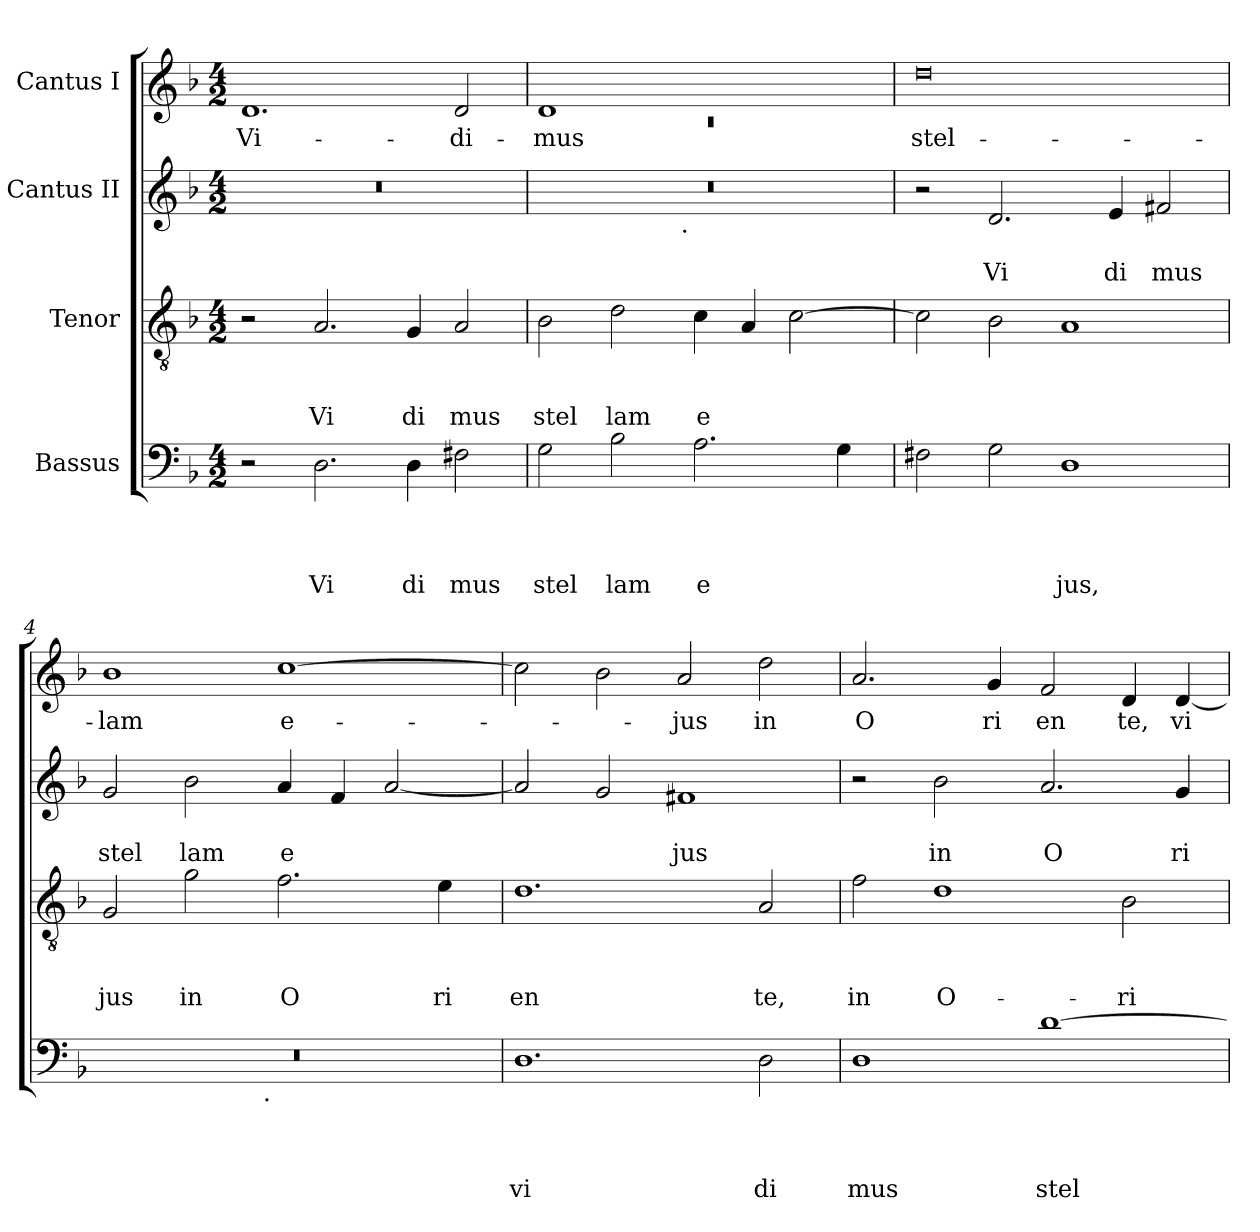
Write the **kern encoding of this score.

**kern	**text	**text	**text	**text	**kern	**text	**text	**text	**kern	**text	**text	**kern	**text
*part4	*part4	*part4	*part4	*part4	*part3	*part3	*part3	*part3	*part2	*part2	*part2	*part1	*part1
*staff4	*staff4	*staff4	*staff4	*staff4	*staff3	*staff3	*staff3	*staff3	*staff2	*staff2	*staff2	*staff1	*staff1
*I"Bassus	*	*	*	*	*I"Tenor	*	*	*	*I"Cantus II	*	*	*I"Cantus I	*
*clefF4	*	*	*	*	*clefGv2	*	*	*	*clefG2	*	*	*clefG2	*
*k[b-]	*	*	*	*	*k[b-]	*	*	*	*k[b-]	*	*	*k[b-]	*
*F:	*	*	*	*	*F:	*	*	*	*F:	*	*	*F:	*
*M4/2	*	*	*	*	*M4/2	*	*	*	*M4/2	*	*	*M4/2	*
=1	=1	=1	=1	=1	=1	=1	=1	=1	=1	=1	=1	=1	=1
!	!	!	!	!	!	!	!	!	!	!	!	!	!LO:LY:b
2r	.	.	.	.	2r	.	.	.	0r	.	.	1.d	Vi-
!	!	!	!	!LO:LY:b	!	!	!	!LO:LY:b	!	!	!	!	!
2.D\	.	.	.	Vi	2.A/	.	.	Vi	.	.	.	.	.
!	!	!	!	!LO:LY:b	!	!	!	!LO:LY:b	!	!	!	!	!
4D\	.	.	.	di	4G/	.	.	di	.	.	.	.	.
!	!	!	!	!LO:LY:b	!	!	!	!LO:LY:b	!	!	!	!	!LO:LY:b
2F#X\	.	.	.	mus	2A/	.	.	mus	.	.	.	2d/	-di-
=2	=2	=2	=2	=2	=2	=2	=2	=2	=2	=2	=2	=2	=2
*	*	*	*	*	*	*	*	*	*	*	*	*^	*
!	!	!	!	!LO:LY:b	!	!	!	!LO:LY:b	!	!	!	!	!LO:N:vis=1	!LO:LY:b
*	*	*	*	*	*	*	*	*	*^	*	*	*	*	*
2G\	.	.	.	stel	2B-\	.	.	stel	0r	2ryy	.	.	1d	0rc	-mus
!	!	!	!	!LO:LY:b	!	!	!	!LO:LY:b	!	!	!	!	!	!	!
2B-\	.	.	.	lam	2d\	.	.	lam	.	4...ryy	.	.	.	.	.
!	!	!	!	!	!	!	!	!	!	!LO:TX:b:t=.	!	!	!	!	!
.	.	.	.	.	.	.	.	.	.	1ryy	.	.	.	.	.
!	!	!	!	!LO:LY:b	!	!	!	!LO:LY:b	!	!	!	!	!	!	!
2.A\	.	.	.	e	4c\	.	.	e	.	.	.	.	1ryy	.	.
.	.	.	.	.	4A/	.	.	.	.	.	.	.	.	.	.
.	.	.	.	.	[>2c\	.	.	.	.	.	.	.	.	.	.
4G\	.	.	.	.	.	.	.	.	.	.	.	.	.	.	.
.	.	.	.	.	.	.	.	.	.	32ryy	.	.	.	.	.
=3	=3	=3	=3	=3	=3	=3	=3	=3	=3	=3	=3	=3	=3	=3	=3
!	!	!	!	!	!	!	!	!	!	!	!	!	!	!	!LO:LY:b
*	*	*	*	*	*	*	*	*	*v	*v	*	*	*	*	*
*	*	*	*	*	*	*	*	*	*	*	*	*v	*v	*
2F#X\	.	.	.	.	2c\]	.	.	.	2r	.	.	0dd	stel-
!	!	!	!	!	!	!	!	!	!	!	!LO:LY:b	!	!
2G\	.	.	.	.	2B-\	.	.	.	2.d/	.	Vi	.	.
!	!	!	!	!LO:LY:b	!	!	!	!	!	!	!	!	!
1D	.	.	.	jus,	1A	.	.	.	.	.	.	.	.
!	!	!	!	!	!	!	!	!	!	!	!LO:LY:b	!	!
.	.	.	.	.	.	.	.	.	4e/	.	di	.	.
!	!	!	!	!	!	!	!	!	!	!	!LO:LY:b	!	!
.	.	.	.	.	.	.	.	.	2f#X/	.	mus	.	.
=4	=4	=4	=4	=4	=4	=4	=4	=4	=4	=4	=4	=4	=4
!	!	!	!	!	!	!	!	!LO:LY:b	!	!	!LO:LY:b	!	!LO:LY:b
*^	*	*	*	*	*	*	*	*	*	*	*	*	*
0r	2ryy	.	.	.	.	2G/	.	.	jus	2g/	.	stel	1b-	-lam
!	!	!	!	!	!	!	!	!	!LO:LY:b	!	!	!LO:LY:b	!	!
.	4...ryy	.	.	.	.	2g\	.	.	in	2b-\	.	lam	.	.
!	!LO:TX:b:t=.	!	!	!	!	!	!	!	!	!	!	!	!	!
.	1ryy	.	.	.	.	.	.	.	.	.	.	.	.	.
!	!	!	!	!	!	!	!	!	!LO:LY:b	!	!	!LO:LY:b	!	!LO:LY:b:rj
.	.	.	.	.	.	2.f\	.	.	O	4a/	.	e	[>1cc	e-
.	.	.	.	.	.	.	.	.	.	4f/	.	.	.	.
.	.	.	.	.	.	.	.	.	.	[<2a/	.	.	.	.
!	!	!	!	!	!	!	!	!	!LO:LY:b	!	!	!	!	!
.	.	.	.	.	.	4e\	.	.	ri	.	.	.	.	.
.	32ryy	.	.	.	.	.	.	.	.	.	.	.	.	.
=5	=5	=5	=5	=5	=5	=5	=5	=5	=5	=5	=5	=5	=5	=5
!	!	!	!	!	!LO:LY:b	!	!	!	!LO:LY:b	!	!	!	!	!
*v	*v	*	*	*	*	*	*	*	*	*	*	*	*	*
1.D	.	.	.	vi	1.d	.	.	en	2a/]	.	.	2cc>\]	.
.	.	.	.	.	.	.	.	.	2g/	.	.	2b-\	.
!	!	!	!	!	!	!	!	!	!	!	!LO:LY:b	!	!LO:LY:b
.	.	.	.	.	.	.	.	.	1f#X	.	jus	2a/	-jus
!	!	!	!	!LO:LY:b	!	!	!	!LO:LY:b	!	!	!	!	!LO:LY:b
2D\	.	.	.	di	2A/	.	.	te,	.	.	.	2dd\	in
!!LO:LB:g=z
=6	=6	=6	=6	=6	=6	=6	=6	=6	=6	=6	=6	=6	=6
!	!	!	!	!LO:LY:b	!	!	!	!LO:LY:b	!	!	!	!	!LO:LY:b
1D	.	.	.	mus	2f\	.	.	in	2r	.	.	2.a/	O
!	!	!	!	!	!	!	!	!LO:LY:b	!	!	!LO:LY:b	!	!
.	.	.	.	.	1d	.	.	O-	2b-\	.	in	.	.
!	!	!	!	!	!	!	!	!	!	!	!	!	!LO:LY:b
.	.	.	.	.	.	.	.	.	.	.	.	4g/	ri
!	!	!	!	!LO:LY:b	!	!	!	!	!	!	!LO:LY:b	!	!LO:LY:b
[>1d	.	.	.	stel-	.	.	.	.	2.a/	.	O	2f/	en
!	!	!	!	!	!	!	!	!LO:LY:b	!	!	!	!	!LO:LY:b
.	.	.	.	.	2B-\	.	.	-ri-	.	.	.	4d/	te,
!	!	!	!	!	!	!	!	!	!	!	!LO:LY:b	!	!LO:LY:b
.	.	.	.	.	.	.	.	.	4g/	.	ri	[<4d/	vi
=	=	=	=	=	=	=	=	=	=	=	=	=	=
*-	*-	*-	*-	*-	*-	*-	*-	*-	*-	*-	*-	*-	*-
